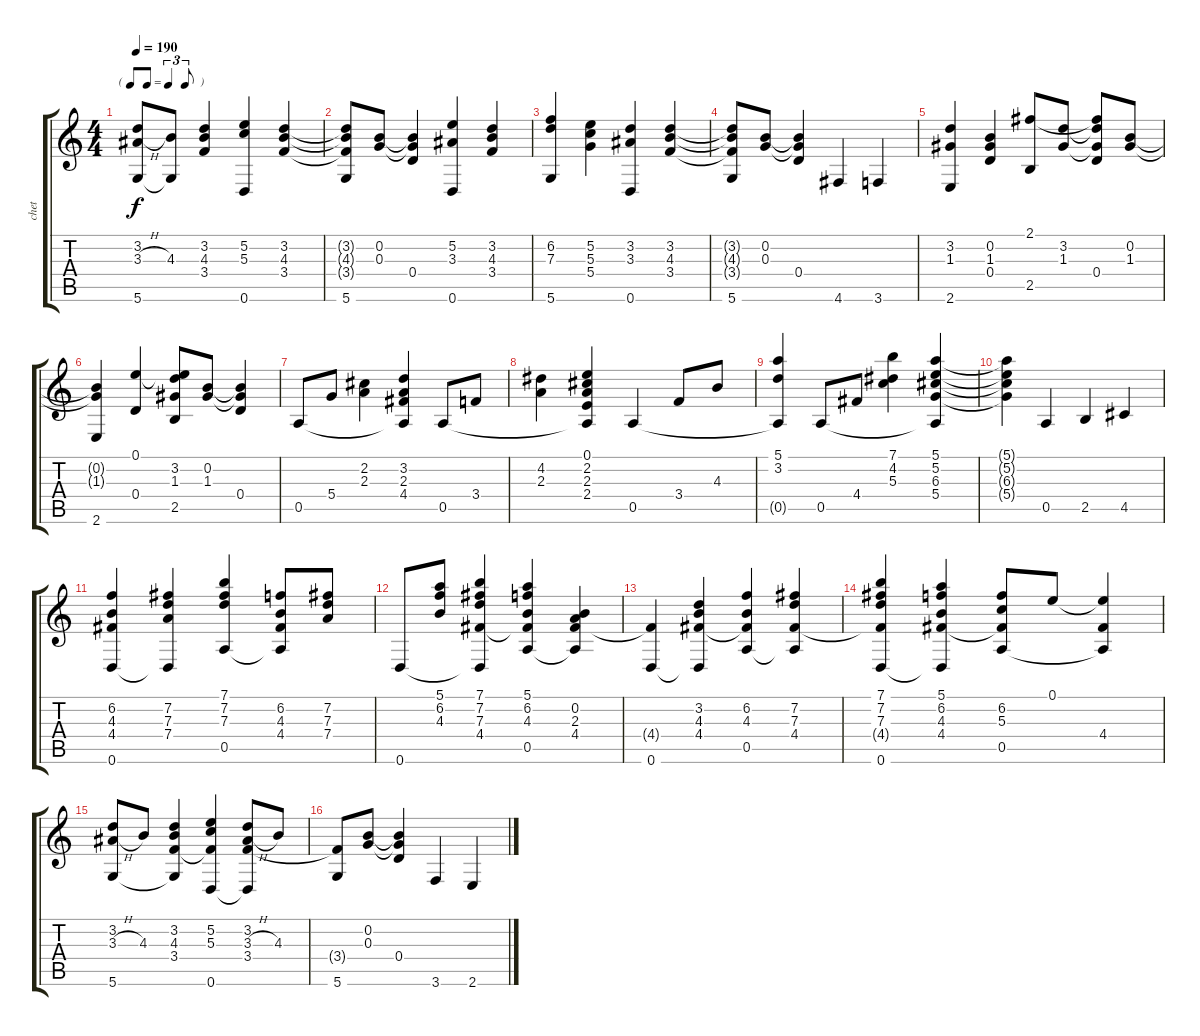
\track ("chet" "chet") {instrument acousticguitarnylon}
\staff {score tabs}
\tuning (E4 B3 G3 D3 A2 D2) {hide}
\ts (4 4)
\tf triplet8th
\tempo 190
\clef g2
\ks c
(3.2 3.3{h} 5.6).8{dy f} (4.3 5.6{t}).8 (3.2 4.3 3.4).4 (5.2 5.3 0.6).4 (3.2 4.3 3.4).4 |
(3.2{t} 4.3{t} 3.4{t} 5.6).8 (0.2 0.3).8 (0.2{t} 0.3{t} 0.4).4 (5.2 3.3 0.6).4 (3.2 4.3 3.4).4 |
(6.2 7.3 5.6).4 (5.2 5.3 5.4).4 (3.2 3.3 0.6).4 (3.2 4.3 3.4).4 |
(3.2{t} 4.3{t} 3.4{t} 5.6).8 (0.2 0.3).8 (0.2{t} 0.3{t} 0.4).4 4.6.4 3.6.4 |
(3.2 1.3 2.6).4 (0.2 1.3 0.4).4 (2.1 2.5).8 (3.2 1.3).8 (2.1{t} 3.2{t} 1.3{t} 0.4).8 (0.2 1.3).8 |
(0.2{t} 1.3{t} 2.6).4 (0.1 0.4).4 (0.1{t} 3.2 1.3 2.5).8 (0.2 1.3).8 (0.2{t} 1.3{t} 0.4).4 |
0.5.8 5.4.8 (2.2 2.3).4 (3.2 2.3 4.4 0.5{t}).4 0.5.8 3.4.8 |
(4.2 2.3).4 (0.1 2.2 2.3 2.4 0.5{t}).4 0.5.4 3.4.8 4.3.8 |
(5.1 3.2 0.5{t}).4 0.5.8 4.4.8 (7.1 4.2 5.3).4 (5.1 5.2 6.3 5.4 0.5{t}).4 |
(5.1{t} 5.2{t} 6.3{t} 5.4{t}).4 0.5.4 2.5.4 4.5.4 |
(6.2 4.3 4.4 0.6).4 (7.2 7.3 7.4 0.6{t}).4 (7.1 7.2 7.3 0.5).4 (6.2 4.3 4.4 0.5{t}).8 (7.2 7.3 7.4).8 |
0.6.8 (5.1 6.2 4.3).8 (7.1 7.2 7.3 4.4 0.6{t}).4 (5.1 6.2 4.3 4.4{t} 0.5).4 (0.2 2.3 4.4 0.5{t}).4 |
(4.4{t} 0.6).4 (3.2 4.3 4.4 0.6{t}).4 (6.2 4.3 4.4{t} 0.5).4 (7.2 7.3 4.4 0.5{t}).4 |
(7.1 7.2 7.3 4.4{t} 0.6).4 (5.1 6.2 4.3 4.4 0.6{t}).4 (6.2 5.3 4.4{t} 0.5).8 0.1.8 (0.1{t} 4.4 0.5{t}).4 |
(3.2 3.3{h} 5.6).8 4.3.8 (3.2 4.3 3.4 5.6{t}).4 (5.2 5.3 3.4{t} 0.6).4 (3.2 3.3{h} 3.4 0.6{t}).8 4.3.8 |
(3.4{t} 5.6).8 (0.2 0.3).8 (0.2{t} 0.3{t} 0.4).4 3.6.4 2.6.4
